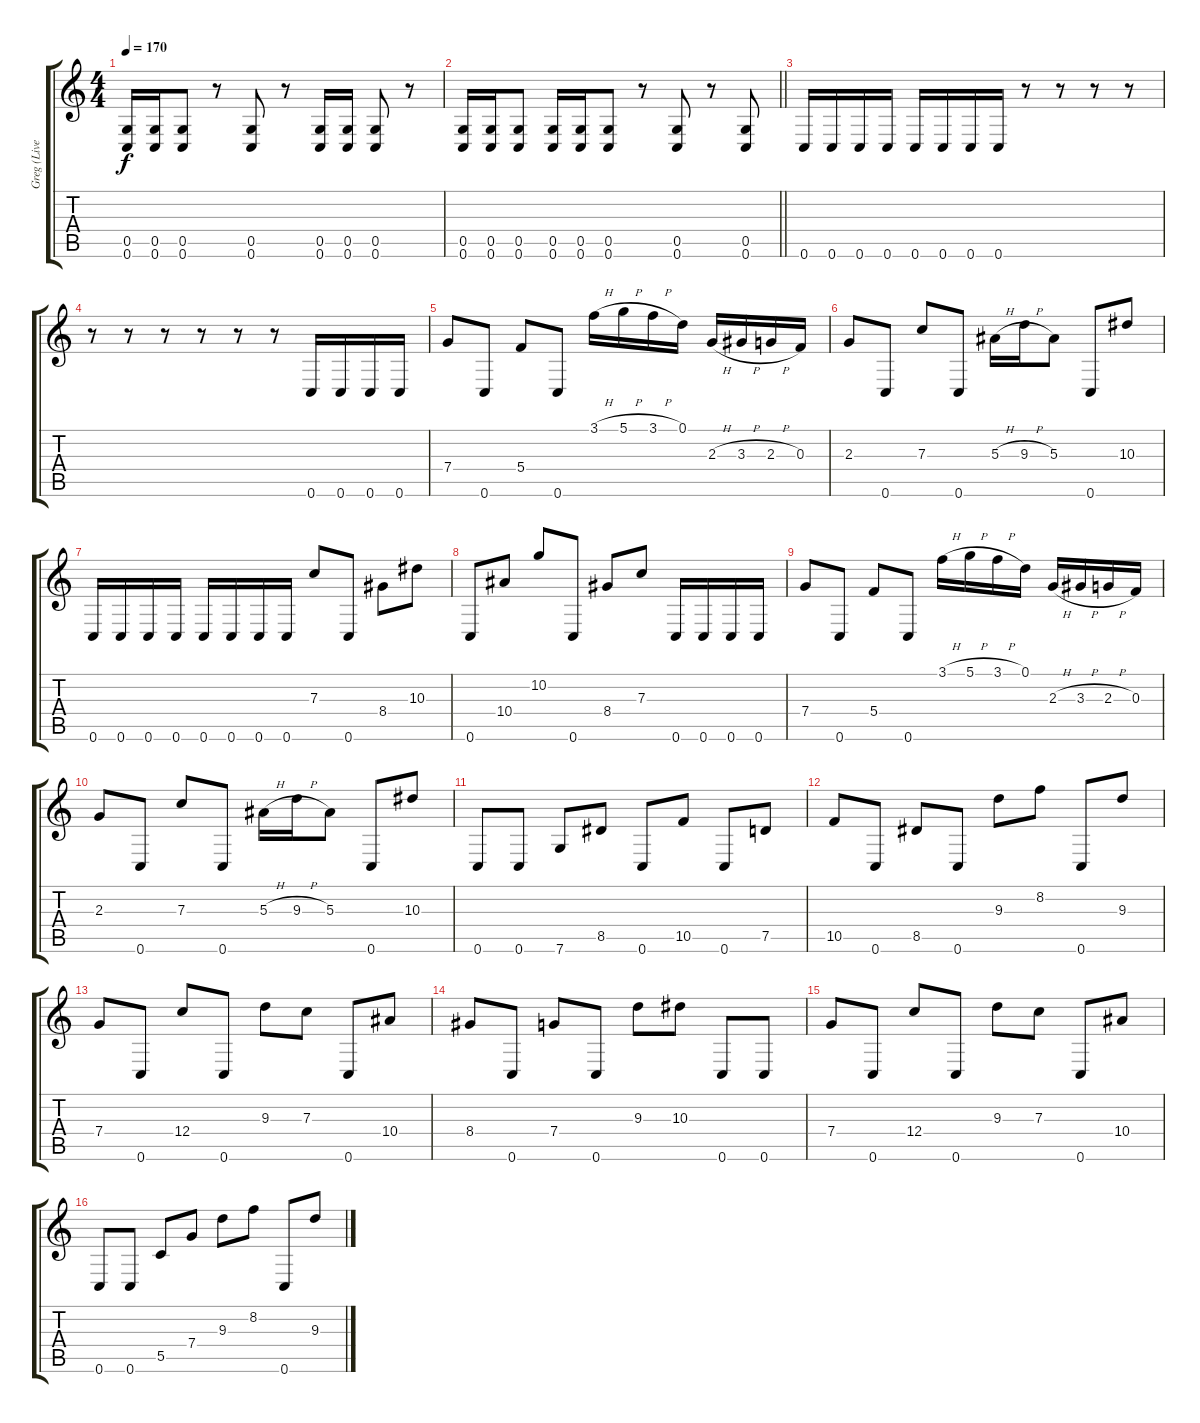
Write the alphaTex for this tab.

\track ("Greg (Live)" "Greg (Live") {mute instrument distortionguitar}
\staff {score tabs}
\tuning (D4 A3 F3 C3 G2 C2) {hide}
\ts (4 4)
\tempo 170
\clef g2
\ks c
(0.5 0.6).16{dy f} (0.5 0.6).16 (0.5 0.6).8 r.8 (0.5 0.6).8 r.8 (0.5 0.6).16 (0.5 0.6).16 (0.5 0.6).8 r.8 |
\barLineRight lightlight
(0.5 0.6).16 (0.5 0.6).16 (0.5 0.6).8 (0.5 0.6).16 (0.5 0.6).16 (0.5 0.6).8 r.8 (0.5 0.6).8 r.8 (0.5 0.6).8 |
0.6.16 0.6.16 0.6.16 0.6.16 0.6.16 0.6.16 0.6.16 0.6.16 r.8 r.8 r.8 r.8 |
r.8 r.8 r.8 r.8 r.8 r.8 0.6.16 0.6.16 0.6.16 0.6.16 |
7.4.8 0.6.8 5.4.8 0.6.8 3.1{h}.16 5.1{h}.16 3.1{h}.16 0.1.16 2.3{h}.16 3.3{h}.16 2.3{h}.16 0.3.16 |
2.3.8 0.6.8 7.3.8 0.6.8 5.3{h}.16 9.3{h}.16 5.3.8 0.6.8 10.3.8 |
0.6.16 0.6.16 0.6.16 0.6.16 0.6.16 0.6.16 0.6.16 0.6.16 7.3.8 0.6.8 8.4.8 10.3.8 |
0.6.8 10.4.8 10.2.8 0.6.8 8.4.8 7.3.8 0.6.16 0.6.16 0.6.16 0.6.16 |
7.4.8 0.6.8 5.4.8 0.6.8 3.1{h}.16 5.1{h}.16 3.1{h}.16 0.1.16 2.3{h}.16 3.3{h}.16 2.3{h}.16 0.3.16 |
2.3.8 0.6.8 7.3.8 0.6.8 5.3{h}.16 9.3{h}.16 5.3.8 0.6.8 10.3.8 |
0.6.8 0.6.8 7.6.8 8.5.8 0.6.8 10.5.8 0.6.8 7.5.8 |
10.5.8 0.6.8 8.5.8 0.6.8 9.3.8 8.2.8 0.6.8 9.3.8 |
7.4.8 0.6.8 12.4.8 0.6.8 9.3.8 7.3.8 0.6.8 10.4.8 |
8.4.8 0.6.8 7.4.8 0.6.8 9.3.8 10.3.8 0.6.8 0.6.8 |
7.4.8 0.6.8 12.4.8 0.6.8 9.3.8 7.3.8 0.6.8 10.4.8 |
0.6.8 0.6.8 5.5.8 7.4.8 9.3.8 8.2.8 0.6.8 9.3.8
